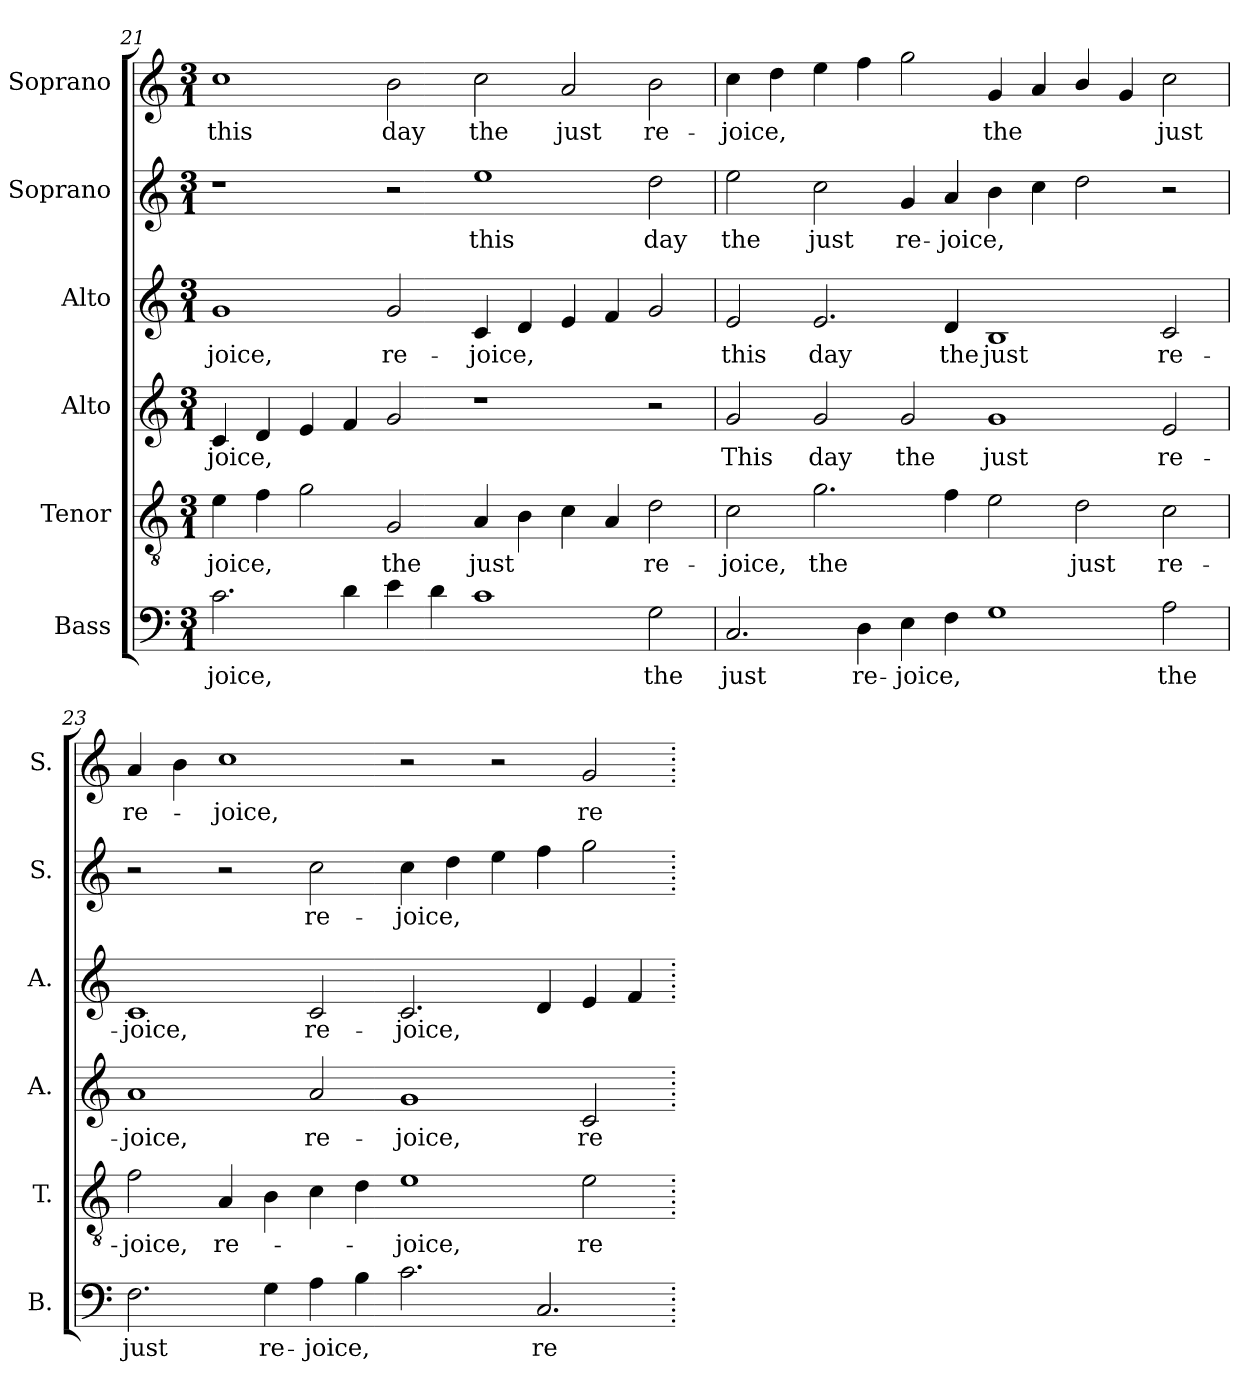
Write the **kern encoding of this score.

**kern	**text	**kern	**text	**kern	**text	**kern	**text	**kern	**text	**kern	**text
*part6	*part6	*part5	*part5	*part4	*part4	*part3	*part3	*part2	*part2	*part1	*part1
*staff6	*staff6	*staff5	*staff5	*staff4	*staff4	*staff3	*staff3	*staff2	*staff2	*staff1	*staff1
*I"Bass	*	*I"Tenor	*	*I"Alto	*	*I"Alto	*	*I"Soprano	*	*I"Soprano	*
*I'B.	*	*I'T.	*	*I'A.	*	*I'A.	*	*I'S.	*	*I'S.	*
!!LO:PB:g=z
*clefF4	*	*clefGv2	*	*clefG2	*	*clefG2	*	*clefG2	*	*clefG2	*
*	*	*ITrd7c12	*	*	*	*	*	*	*	*	*
*k[]	*	*k[]	*	*k[]	*	*k[]	*	*k[]	*	*k[]	*
*C:	*	*C:	*	*C:	*	*C:	*	*C:	*	*C:	*
*M3/1	*	*M3/1	*	*M3/1	*	*M3/1	*	*M3/1	*	*M3/1	*
=21	=21	=21	=21	=21	=21	=21	=21	=21	=21	=21	=21
!	!LO:LY:b:color=#000000	!	!	!	!	!	!	!	!	!	!
!	!	!	!LO:LY:b:color=#000000	!	!	!	!	!	!	!	!
!	!	!	!	!	!LO:LY:b:color=#000000	!	!	!	!	!	!
!	!	!	!	!	!	!	!LO:LY:b:color=#000000	!	!	!	!
!	!	!	!	!	!	!	!	!	!	!	!LO:LY:b:color=#000000
2.ci\	-joice,	4Ei\	-joice,	4ci/	-joice,	1gi	-joice,	1r	.	1cci	this
.	.	4Fi\	.	4di/	.	.	.	.	.	.	.
.	.	2Gi\	.	4ei/	.	.	.	.	.	.	.
4di\	.	.	.	4fi/	.	.	.	.	.	.	.
!	!	!	!LO:LY:b:color=#000000	!	!	!	!	!	!	!	!
!	!	!	!	!	!	!	!LO:LY:b:color=#000000	!	!	!	!
!	!	!	!	!	!	!	!	!	!	!	!LO:LY:b:color=#000000
4ei\	.	2GGi/	the	2gi/	.	2gi/	re-	2r	.	2bi\	day
4di\	.	.	.	.	.	.	.	.	.	.	.
!	!	!	!LO:LY:b:color=#000000	!	!	!	!	!	!	!	!
!	!	!	!	!	!	!	!LO:LY:b:color=#000000	!	!	!	!
!	!	!	!	!	!	!	!	!	!LO:LY:b:color=#000000	!	!
!	!	!	!	!	!	!	!	!	!	!	!LO:LY:b:color=#000000
1ci	.	4AAi/	just	1r	.	4ci/	-joice,	1eei	this	2cci\	the
.	.	4BBi\	.	.	.	4di/	.	.	.	.	.
!	!	!	!	!	!	!	!	!	!	!	!LO:LY:b:color=#000000
.	.	4Ci\	.	.	.	4ei/	.	.	.	2ai/	just
.	.	4AAi/	.	.	.	4fi/	.	.	.	.	.
!	!LO:LY:b:color=#000000	!	!	!	!	!	!	!	!	!	!
!	!	!	!LO:LY:b:color=#000000	!	!	!	!	!	!	!	!
!	!	!	!	!	!	!	!	!	!LO:LY:b:color=#000000	!	!
!	!	!	!	!	!	!	!	!	!	!	!LO:LY:b:color=#000000
2Gi\	the	2Di\	re-	2r	.	2gi/	.	2ddi\	day	2bi\	re-
=22	=22	=22	=22	=22	=22	=22	=22	=22	=22	=22	=22
!	!LO:LY:b:color=#000000	!	!	!	!	!	!	!	!	!	!
!	!	!	!LO:LY:b:color=#000000	!	!	!	!	!	!	!	!
!	!	!	!	!	!LO:LY:b:color=#000000	!	!	!	!	!	!
!	!	!	!	!	!	!	!LO:LY:b:color=#000000	!	!	!	!
!	!	!	!	!	!	!	!	!	!LO:LY:b:color=#000000	!	!
!	!	!	!	!	!	!	!	!	!	!	!LO:LY:b:color=#000000
2.Ci/	just	2Ci\	-joice,	2gi/	This	2ei/	this	2eei\	the	4cci\	-joice,
.	.	.	.	.	.	.	.	.	.	4ddi\	.
!	!	!	!LO:LY:b:color=#000000	!	!	!	!	!	!	!	!
!	!	!	!	!	!LO:LY:b:color=#000000	!	!	!	!	!	!
!	!	!	!	!	!	!	!LO:LY:b:color=#000000	!	!	!	!
!	!	!	!	!	!	!	!	!	!LO:LY:b:color=#000000	!	!
.	.	2.Gi\	the	2gi/	day	2.ei/	day	2cci\	just	4eei\	.
!	!LO:LY:b:color=#000000	!	!	!	!	!	!	!	!	!	!
4Di\	re-	.	.	.	.	.	.	.	.	4ffi\	.
!	!LO:LY:b:color=#000000	!	!	!	!	!	!	!	!	!	!
!	!	!	!	!	!LO:LY:b:color=#000000	!	!	!	!	!	!
!	!	!	!	!	!	!	!	!	!LO:LY:b:color=#000000	!	!
4Ei\	-joice,	.	.	2gi/	the	.	.	4gi/	re-	2ggi\	.
!	!	!	!	!	!	!	!LO:LY:b:color=#000000	!	!	!	!
!	!	!	!	!	!	!	!	!	!LO:LY:b:color=#000000	!	!
4Fi\	.	4Fi\	.	.	.	4di/	the	4ai/	-joice,	.	.
!	!	!	!	!	!LO:LY:b:color=#000000	!	!	!	!	!	!
!	!	!	!	!	!	!	!LO:LY:b:color=#000000	!	!	!	!
!	!	!	!	!	!	!	!	!	!	!	!LO:LY:b:color=#000000
1Gi	.	2Ei\	.	1gi	just	1Bi	just	4bi\	.	4gi/	the
.	.	.	.	.	.	.	.	4cci\	.	4ai/	.
!	!	!	!LO:LY:b:color=#000000	!	!	!	!	!	!	!	!
.	.	2Di\	just	.	.	.	.	2ddi\	.	4bi/	.
.	.	.	.	.	.	.	.	.	.	4gi/	.
!	!LO:LY:b:color=#000000	!	!	!	!	!	!	!	!	!	!
!	!	!	!LO:LY:b:color=#000000	!	!	!	!	!	!	!	!
!	!	!	!	!	!LO:LY:b:color=#000000	!	!	!	!	!	!
!	!	!	!	!	!	!	!LO:LY:b:color=#000000	!	!	!	!
!	!	!	!	!	!	!	!	!	!	!	!LO:LY:b:color=#000000
2Ai\	the	2Ci\	re-	2ei/	re-	2ci/	re-	2r	.	2cci\	just
=23	=23	=23	=23	=23	=23	=23	=23	=23	=23	=23	=23
!	!LO:LY:b:color=#000000	!	!	!	!	!	!	!	!	!	!
!	!	!	!LO:LY:b:color=#000000	!	!	!	!	!	!	!	!
!	!	!	!	!	!LO:LY:b:color=#000000	!	!	!	!	!	!
!	!	!	!	!	!	!	!LO:LY:b:color=#000000	!	!	!	!
!	!	!	!	!	!	!	!	!	!	!	!LO:LY:b:color=#000000
2.Fi\	just	2Fi\	-joice,	1ai	-joice,	1ci	-joice,	2r	.	4ai/	re-
.	.	.	.	.	.	.	.	.	.	4bi\	.
!	!	!	!LO:LY:b:color=#000000	!	!	!	!	!	!	!	!
!	!	!	!	!	!	!	!	!	!	!	!LO:LY:b:color=#000000
.	.	4AAi/	re-	.	.	.	.	2r	.	1cci	-joice,
!	!LO:LY:b:color=#000000	!	!	!	!	!	!	!	!	!	!
4Gi\	re-	4BBi\	.	.	.	.	.	.	.	.	.
!	!LO:LY:b:color=#000000	!	!	!	!	!	!	!	!	!	!
!	!	!	!	!	!LO:LY:b:color=#000000	!	!	!	!	!	!
!	!	!	!	!	!	!	!LO:LY:b:color=#000000	!	!	!	!
!	!	!	!	!	!	!	!	!	!LO:LY:b:color=#000000	!	!
4Ai\	-joice,	4Ci\	.	2ai/	re-	2ci/	re-	2cci\	re-	.	.
4Bi\	.	4Di\	.	.	.	.	.	.	.	.	.
!	!	!	!LO:LY:b:color=#000000	!	!	!	!	!	!	!	!
!	!	!	!	!	!LO:LY:b:color=#000000	!	!	!	!	!	!
!	!	!	!	!	!	!	!LO:LY:b:color=#000000	!	!	!	!
!	!	!	!	!	!	!	!	!	!LO:LY:b:color=#000000	!	!
2.ci\	.	1Ei	-joice,	1gi	-joice,	2.ci/	-joice,	4cci\	-joice,	2r	.
.	.	.	.	.	.	.	.	4ddi\	.	.	.
.	.	.	.	.	.	.	.	4eei\	.	2r	.
!	!LO:LY:b:color=#000000	!	!	!	!	!	!	!	!	!	!
2.Ci/	re-	.	.	.	.	4di/	.	4ffi\	.	.	.
!	!	!	!LO:LY:b:color=#000000	!	!	!	!	!	!	!	!
!	!	!	!	!	!LO:LY:b:color=#000000	!	!	!	!	!	!
!	!	!	!	!	!	!	!	!	!	!	!LO:LY:b:color=#000000
.	.	2Ei\	re-	2ci/	re-	4ei/	.	2ggi\	.	2gi/	re-
.	.	.	.	.	.	4fi/	.	.	.	.	.
=.	=.	=.	=.	=.	=.	=.	=.	=.	=.	=.	=.
*-	*-	*-	*-	*-	*-	*-	*-	*-	*-	*-	*-
